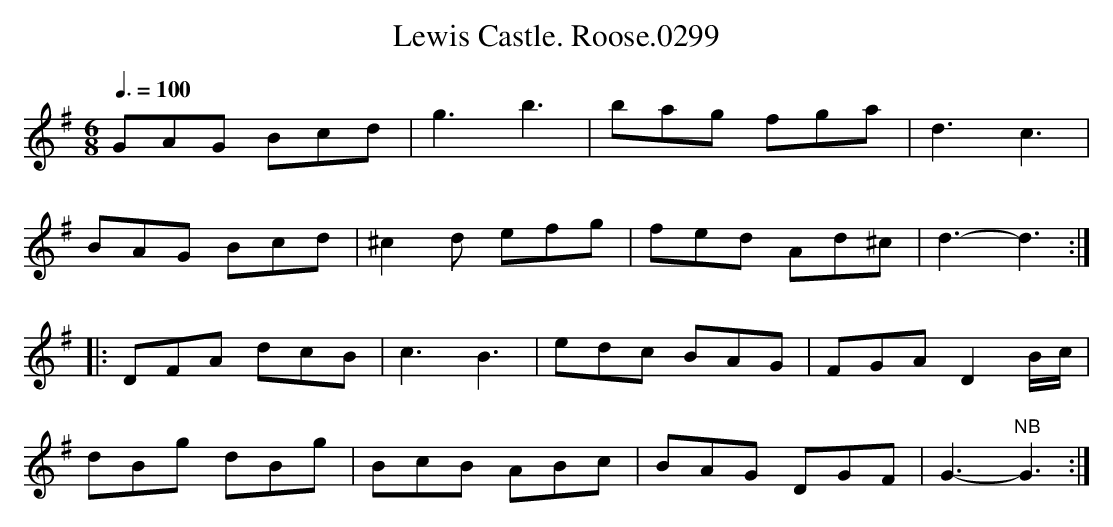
X:1
T:Lewis Castle. Roose.0299
M:6/8
L:1/8
Q:3/8=100
K:G
GAG Bcd|g3b3|bag fga|d3c3|
BAG Bcd|^c2d efg|fed Ad^c|d3-d3 :|
|: DFA dcB|c3B3|edc BAG|FGA D2 B/c/|
dBg dBg|BcB ABc|BAG DGF|G3-"^NB"G3 :|
